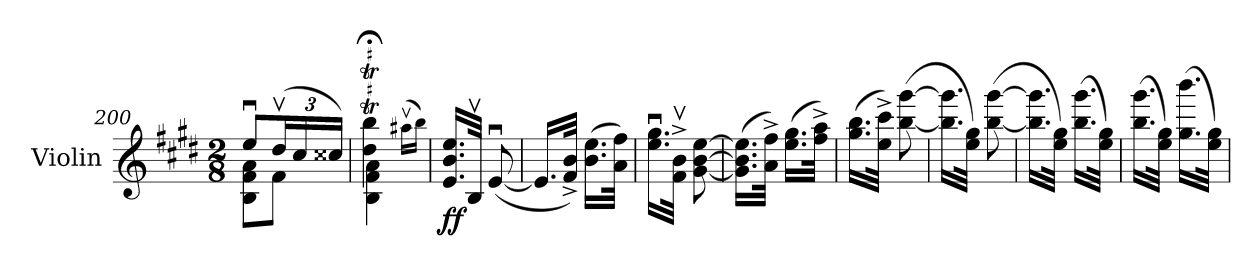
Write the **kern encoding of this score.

**kern	**dynam
*part1	*part1
*staff1	*staff1
*I"Violin	*
*I'Vln.	*
*clefG2	*
*k[f#c#g#d#]	*
*M2/8	*
=200	=200
*^	*
8eeu/L	8B\ 8f#\ 8a\L	.
*Xbrackettup	*	*
(24dd#v/L	8f#\J	.
24cc#/	.	.
24cc##X/JJ)	.	.
=201	=201	=201
4dd#\;<T 4bb\;<T	4B\ 4f#\ 4a\	.
*v	*v	*
(16qaa#Xv\LL	.
16qbb\JJ)	.
=202	=202
!	!LO:DY:b
16.e/ 16.b/ 16.ee/LL	ff
32Bv/JJk	.
([8eu/	.
!!LO:LB:g=z
=203	=203
16.e/LL]	.
32f#/^ 32b/^JJk)	.
(16.b\ 16.ee\LL	.
32a\ 32ff#\JJk)	.
=204	=204
16.ee\u 16.gg#\uLL	.
32f#\v^ 32b\v^JJk	.
[8g#\ [8b\ [8ee\	.
=205	=205
(16.g#\] 16.b\] 16.ee\]LL	.
32a\^ 32ff#\^JJk)	.
(16.ee\ 16.gg#\LL	.
32ff#\^ 32aa\^JJk)	.
=206	=206
(16.gg#\ 16.bb\LL	.
32ee\^ 32ccc#\^JJk)	.
([8bb\ [8ggg#\	.
=207	=207
16.bb\] 16.ggg#\]LL	.
32ee\ 32gg#\JJk)	.
([8bb\ [8ggg#\	.
!!LO:LB:g=z
=208	=208
16.bb\] 16.ggg#\]LL	.
32ee\ 32gg#\JJk)	.
(16.bb\ 16.ggg#\LL	.
32ee\ 32gg#\JJk)	.
=209	=209
(16.bb\ 16.ggg#\LL	.
32ee\ 32gg#\JJk)	.
(16.gg#\ 16.bbb\LL	.
32ee\ 32gg#\JJk)	.
=	=
*-	*-
